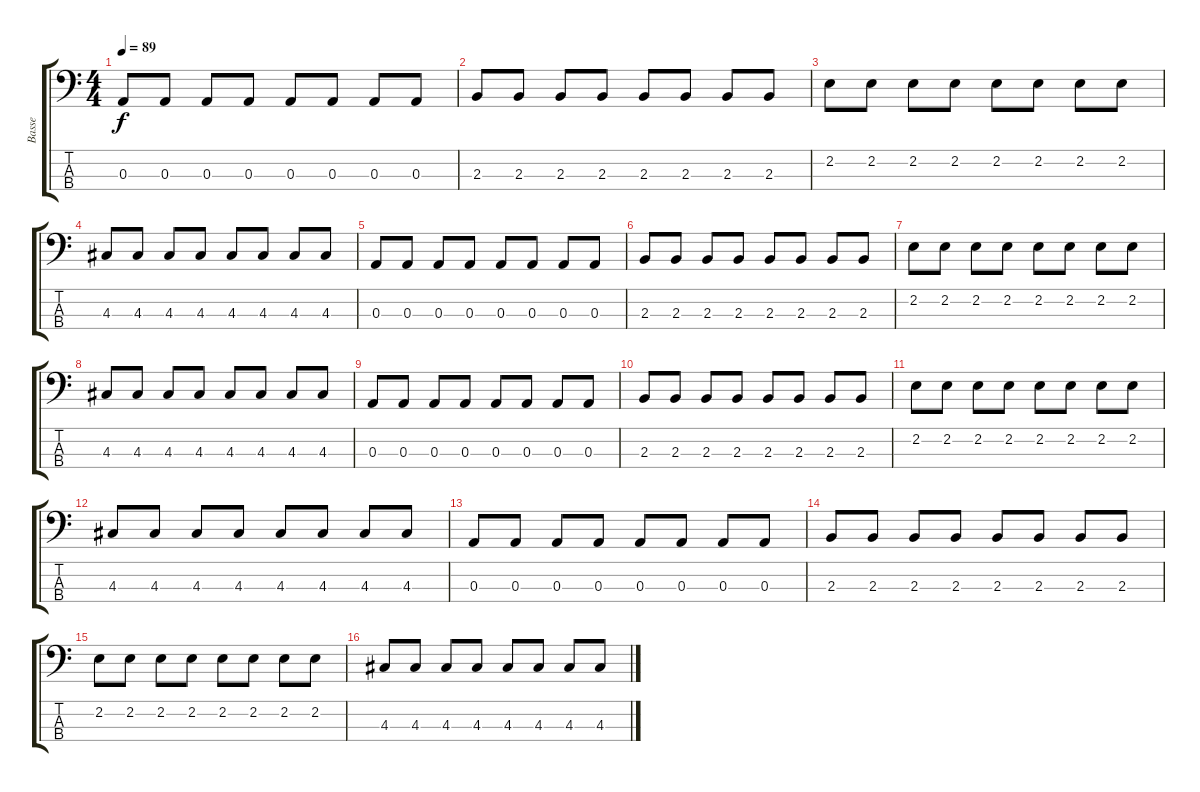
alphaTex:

\track ("Basse" "Basse") {instrument electricbassfinger}
\staff {score tabs}
\tuning (G2 D2 A1 E1) {hide}
\ts (4 4)
\tempo 89
\clef f4
\ks c
0.3.8{dy f} 0.3.8 0.3.8 0.3.8 0.3.8 0.3.8 0.3.8 0.3.8 |
2.3.8 2.3.8 2.3.8 2.3.8 2.3.8 2.3.8 2.3.8 2.3.8 |
2.2.8 2.2.8 2.2.8 2.2.8 2.2.8 2.2.8 2.2.8 2.2.8 |
4.3.8 4.3.8 4.3.8 4.3.8 4.3.8 4.3.8 4.3.8 4.3.8 |
0.3.8 0.3.8 0.3.8 0.3.8 0.3.8 0.3.8 0.3.8 0.3.8 |
2.3.8 2.3.8 2.3.8 2.3.8 2.3.8 2.3.8 2.3.8 2.3.8 |
2.2.8 2.2.8 2.2.8 2.2.8 2.2.8 2.2.8 2.2.8 2.2.8 |
4.3.8 4.3.8 4.3.8 4.3.8 4.3.8 4.3.8 4.3.8 4.3.8 |
0.3.8 0.3.8 0.3.8 0.3.8 0.3.8 0.3.8 0.3.8 0.3.8 |
2.3.8 2.3.8 2.3.8 2.3.8 2.3.8 2.3.8 2.3.8 2.3.8 |
2.2.8 2.2.8 2.2.8 2.2.8 2.2.8 2.2.8 2.2.8 2.2.8 |
4.3.8 4.3.8 4.3.8 4.3.8 4.3.8 4.3.8 4.3.8 4.3.8 |
0.3.8 0.3.8 0.3.8 0.3.8 0.3.8 0.3.8 0.3.8 0.3.8 |
2.3.8 2.3.8 2.3.8 2.3.8 2.3.8 2.3.8 2.3.8 2.3.8 |
2.2.8 2.2.8 2.2.8 2.2.8 2.2.8 2.2.8 2.2.8 2.2.8 |
4.3.8 4.3.8 4.3.8 4.3.8 4.3.8 4.3.8 4.3.8 4.3.8
